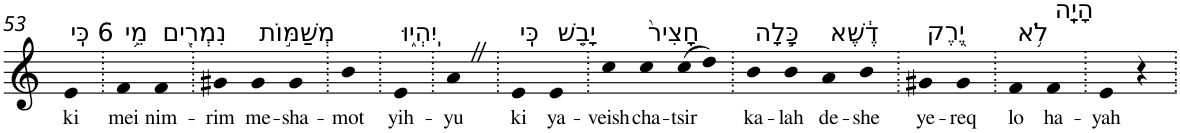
**kern	**text
*part1	*part1
*staff1	*staff1
*I"Piano	*
*I'Pno	*
!!LO:PB:g=z
*clefG2	*
*k[]	*
=53	=53
!LO:TX:a:t=6 כִּֽי	!
!	!LO:LY:b
4e	ki
=54.	=54.
!LO:TX:a:t=מֵ֥י	!
!	!LO:LY:b
4f	mei
!LO:TX:a:t=נִמְרִ֖ים	!
!	!LO:LY:b
4f	nim-
=55.	=55.
!	!LO:LY:b
4g#X	-rim
!LO:TX:a:t=מְשַׁמּ֣וֹת	!
!	!LO:LY:b
4g#	me-
!	!LO:LY:b
4g#	-sha-
=56.	=56.
!	!LO:LY:b
4b	-mot
=57.	=57.
!LO:TX:a:t=יִֽהְי֑וּ	!
!	!LO:LY:b
4e	yih-
=58.	=58.
!	!LO:LY:b
4aZ	-yu
=59.	=59.
!LO:TX:a:t=כִּֽי	!
!	!LO:LY:b
4e	ki
!LO:TX:a:t=יָבֵ֤שׁ	!
!	!LO:LY:b
4e	ya-
=60.	=60.
!	!LO:LY:b
4cc	-veish
!LO:TX:a:t=חָצִיר֙	!
!	!LO:LY:b
4cc	cha-
!	!LO:LY:b
(8cc	-tsir
8dd)	.
=61.	=61.
!LO:TX:a:t=כָּ֣לָה	!
!	!LO:LY:b
4b	ka-
!	!LO:LY:b
4b	-lah
!LO:TX:a:t=דֶ֔שֶׁא	!
!	!LO:LY:b
4a	de-
!	!LO:LY:b
4b	-she
=62.	=62.
!LO:TX:a:t=יֶ֖רֶק	!
!	!LO:LY:b
4g#X	ye-
!	!LO:LY:b
4g#	-req
=63.	=63.
!LO:TX:a:t=לֹ֥א	!
!	!LO:LY:b
4f	lo
!LO:TX:a:t=הָיָֽה	!
!	!LO:LY:b
4f	ha-
=64.	=64.
!	!LO:LY:b
4e	-yah
4r	.
=.	=.
*-	*-
